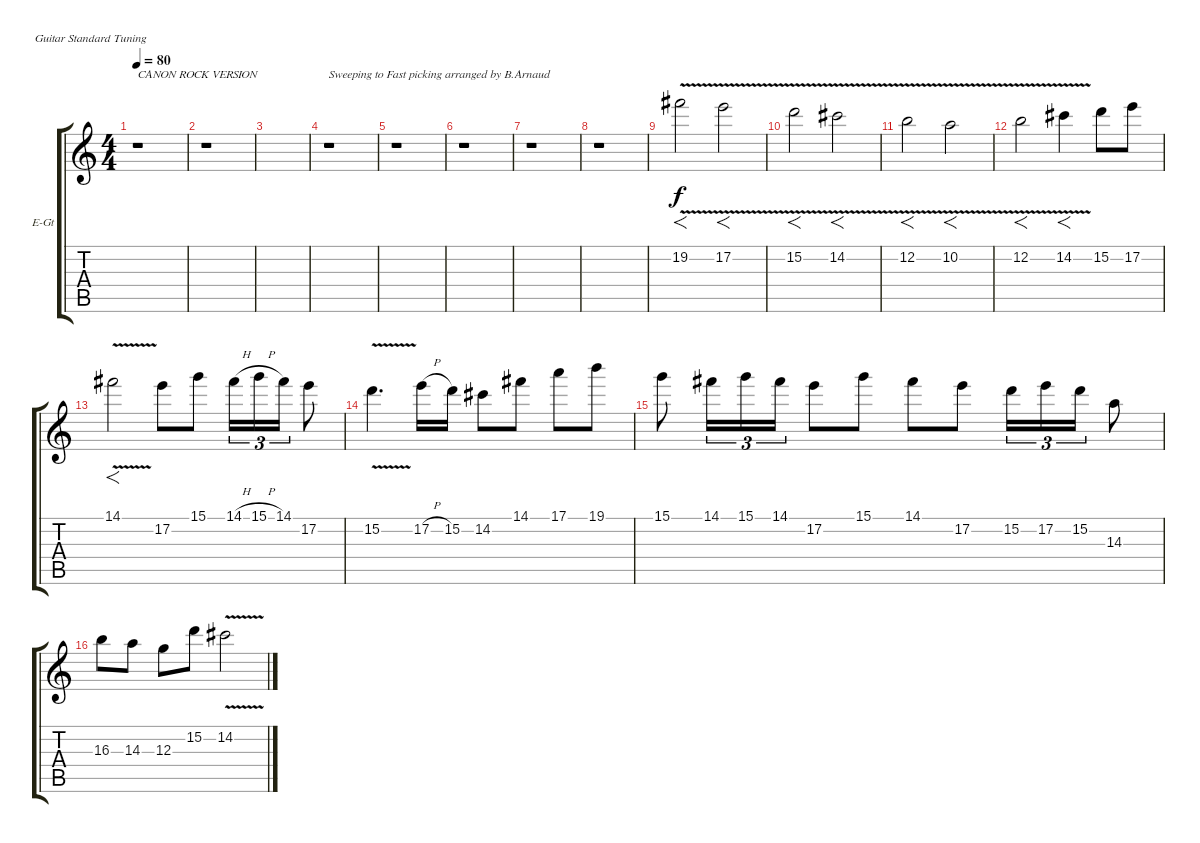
\bracketExtendMode groupsimilarinstruments
\firstSystemTrackNameOrientation horizontal
\otherSystemsTrackNameOrientation horizontal
\track ("Lead" "E-Gt") {instrument distortionguitar}
\staff {score tabs}
\tuning (E4 B3 G3 D3 A2 E2)
\ts (4 4)
\beaming (8 2 2 2 2)
\tempo 80
\clef g2
\ks c
r.1{txt "CANON ROCK VERSION" dy f instrument distortionguitar} |
r.1 |
|
r.1{txt "Sweeping to Fast picking arranged by B.Arnaud"} |
r.1 |
r.1 |
r.1 |
r.1 |
19.2{v}.2{f} 17.2{v}.2{f} |
15.2{v}.2{f} 14.2{v}.2{f} |
12.2{v}.2{f} 10.2{v}.2{f} |
12.2{v}.2{f} 14.2{v}.4{f} 15.2.8 17.2.8 |
14.1{v}.2{f} 17.2.8 15.1.8 14.1{h}.16{tu (3 2)} 15.1{h}.16{tu (3 2)} 14.1.16{tu (3 2)} 17.2.8 |
15.2{v}.4{d} 17.2{h}.16 15.2.16 14.2.8 14.1.8 17.1.8 19.1.8 |
15.1.8 14.1.16{tu (3 2)} 15.1.16{tu (3 2)} 14.1.16{tu (3 2)} 17.2.8 15.1.8 14.1.8 17.2.8 15.2.16{tu (3 2)} 17.2.16{tu (3 2)} 15.2.16{tu (3 2)} 14.3.8 |
16.3.8 14.3.8 12.3.8 15.2.8 14.2{v}.2
